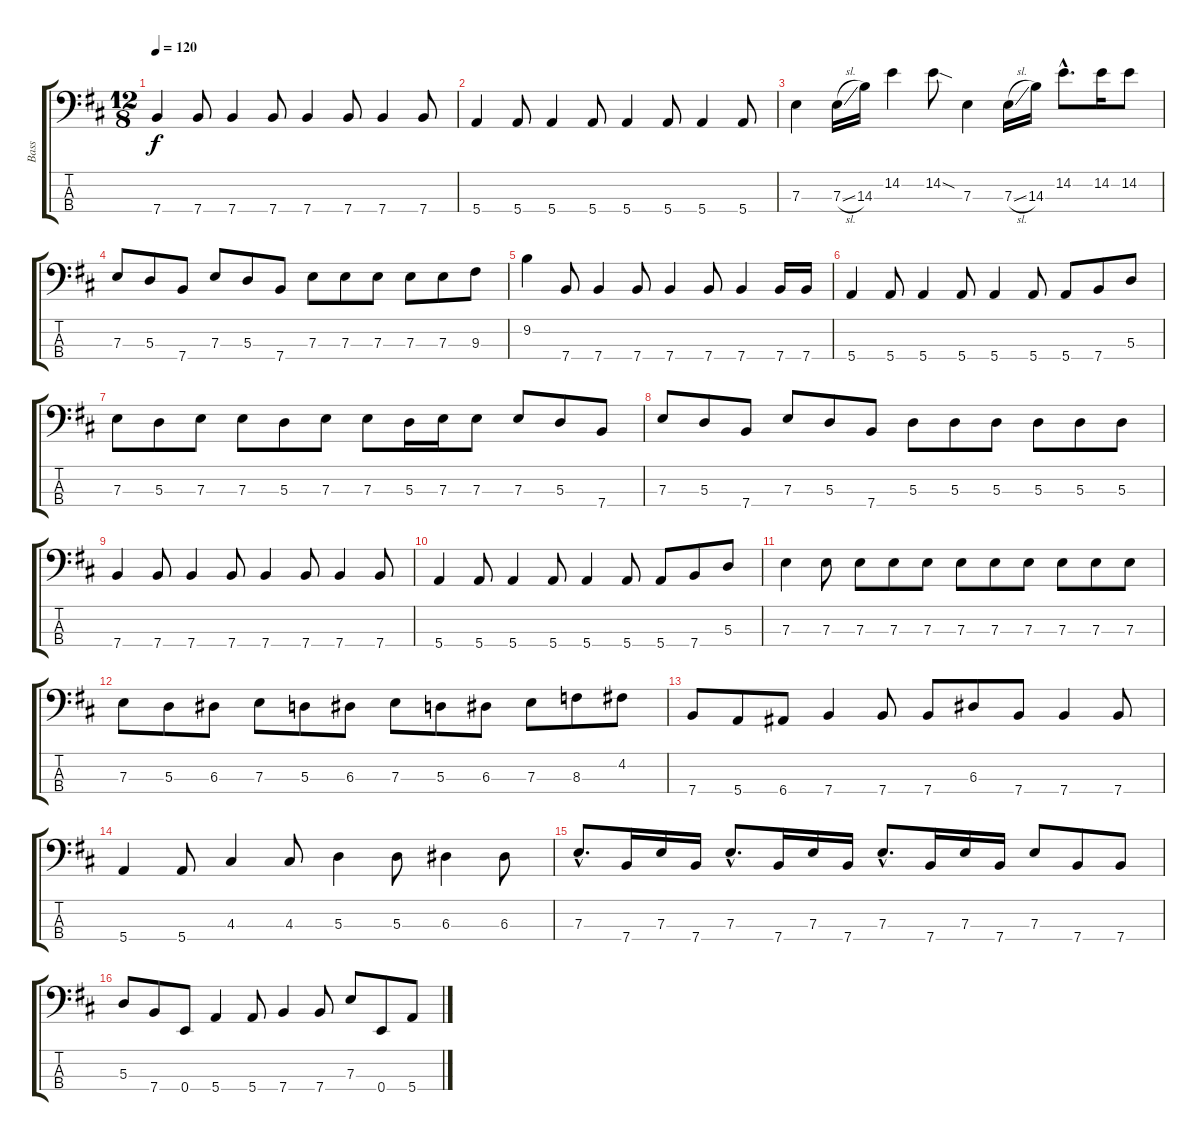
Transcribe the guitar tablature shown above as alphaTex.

\track ("Bass" "Bass") {instrument electricbasspick}
\staff {score tabs}
\tuning (G2 D2 A1 E1) {hide}
\ts (12 8)
\tempo 120
\clef f4
\ks d
7.4.4{dy f} 7.4.8 7.4.4 7.4.8 7.4.4 7.4.8 7.4.4 7.4.8 |
5.4.4 5.4.8 5.4.4 5.4.8 5.4.4 5.4.8 5.4.4 5.4.8 |
7.3.4 7.3{sl}.16 14.3.16 14.2.4 14.2{sod}.8 7.3.4 7.3{sl}.16 14.3.16 14.2{hac}.8{d} 14.2.16 14.2.8 |
7.3.8 5.3.8 7.4.8 7.3.8 5.3.8 7.4.8 7.3.8 7.3.8 7.3.8 7.3.8 7.3.8 9.3.8 |
9.2.4 7.4.8 7.4.4 7.4.8 7.4.4 7.4.8 7.4.4 7.4.16 7.4.16 |
5.4.4 5.4.8 5.4.4 5.4.8 5.4.4 5.4.8 5.4.8 7.4.8 5.3.8 |
7.3.8 5.3.8 7.3.8 7.3.8 5.3.8 7.3.8 7.3.8 5.3.16 7.3.16 7.3.8 7.3.8 5.3.8 7.4.8 |
7.3.8 5.3.8 7.4.8 7.3.8 5.3.8 7.4.8 5.3.8 5.3.8 5.3.8 5.3.8 5.3.8 5.3.8 |
7.4.4 7.4.8 7.4.4 7.4.8 7.4.4 7.4.8 7.4.4 7.4.8 |
5.4.4 5.4.8 5.4.4 5.4.8 5.4.4 5.4.8 5.4.8 7.4.8 5.3.8 |
7.3.4 7.3.8 7.3.8 7.3.8 7.3.8 7.3.8 7.3.8 7.3.8 7.3.8 7.3.8 7.3.8 |
7.3.8 5.3.8 6.3.8 7.3.8 5.3.8 6.3.8 7.3.8 5.3.8 6.3.8 7.3.8 8.3.8 4.2.8 |
7.4.8 5.4.8 6.4.8 7.4.4 7.4.8 7.4.8 6.3.8 7.4.8 7.4.4 7.4.8 |
5.4.4 5.4.8 4.3.4 4.3.8 5.3.4 5.3.8 6.3.4 6.3.8 |
7.3{hac}.8{d} 7.4.16 7.3.16 7.4.16 7.3{hac}.8{d} 7.4.16 7.3.16 7.4.16 7.3{hac}.8{d} 7.4.16 7.3.16 7.4.16 7.3.8 7.4.8 7.4.8 |
5.3.8 7.4.8 0.4.8 5.4.4 5.4.8 7.4.4 7.4.8 7.3.8 0.4.8 5.4.8
